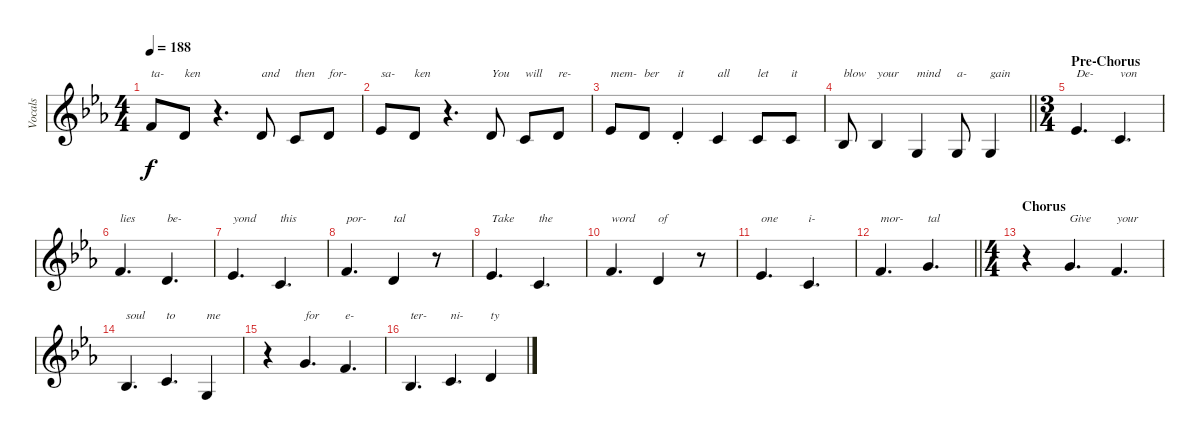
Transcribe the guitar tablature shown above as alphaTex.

\track ("Vocals" "Vocals") {instrument choiraahs}
\staff {score}
\tuning (D4 A3 F3 C3 G2 C2) {hide}
\ts (4 4)
\tempo 188
\clef g2
\ks eb
3.1.8{txt "ta-" dy f} 0.1.8{txt "ken"} r.4{d} 0.1.8{txt "and"} 3.2.8{txt "then"} 0.1.8{txt "for-"} |
1.1.8{txt "sa-"} 0.1.8{txt "ken"} r.4{d} 0.1.8{txt "You"} 3.2.8{txt "will"} 0.1.8{txt "re-"} |
1.1.8{txt "mem-"} 0.1.8{txt "ber"} 0.1{st}.4{txt "it"} 3.2.4{txt "all"} 3.2.8{txt "let"} 3.2.8{txt "it"} |
\barLineRight lightlight
1.2.8{txt "blow"} 1.2.4{txt "your"} 2.3.4{txt "mind"} 2.3.8{txt "a-"} 2.3.4{txt "gain"} |
\ts (3 4)
\section ("" "Pre-Chorus")
1.1.4{d txt "De-"} 3.2.4{d txt "von"} |
3.1.4{d txt "lies"} 0.1.4{d txt "be-"} |
1.1.4{d txt "yond"} 3.2.4{d txt "this"} |
3.1.4{d txt "por-"} 0.1.4{txt "tal"} r.8 |
1.1.4{d txt "Take"} 3.2.4{d txt "the"} |
3.1.4{d txt "word"} 0.1.4{txt "of"} r.8 |
1.1.4{d txt "one"} 3.2.4{d txt "i-"} |
\barLineRight lightlight
3.1.4{d txt "mor-"} 5.1.4{d txt "tal"} |
\ts (4 4)
\section ("" "Chorus")
r.4 5.1.4{d txt "Give"} 3.1.4{d txt "your"} |
1.2.4{d txt "soul"} 3.2.4{d txt "to"} 2.3.4{txt "me"} |
r.4 5.1.4{d txt "for"} 3.1.4{d txt "e-"} |
1.2.4{d txt "ter-"} 3.2.4{d txt "ni-"} 0.1.4{txt "ty"}
